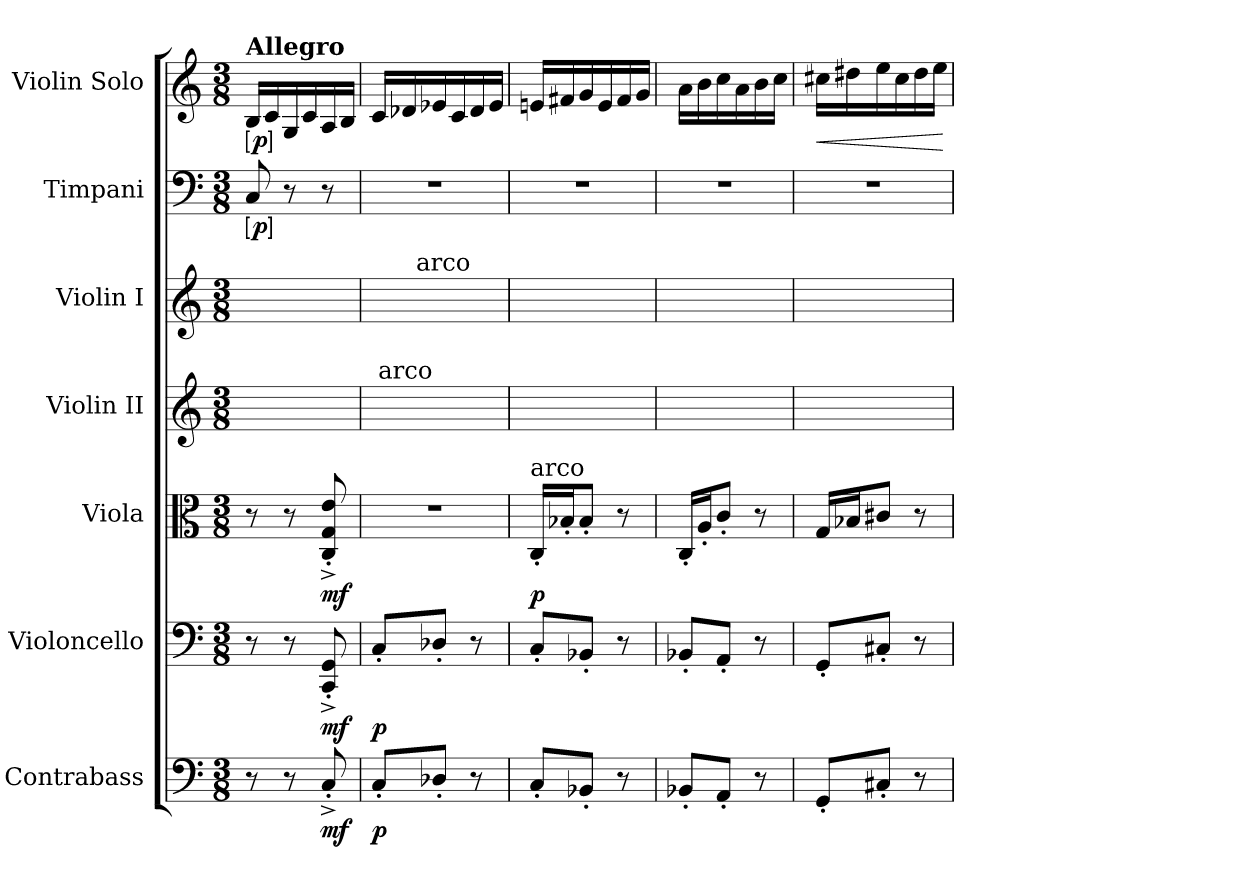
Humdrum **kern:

**kern	**dynam	**kern	**dynam	**kern	**dynam	**kern	**kern	**kern	**dynam	**kern	**dynam
*part7	*part7	*part6	*part6	*part5	*part5	*part4	*part3	*part2	*part2	*part1	*part1
*staff7	*staff7	*staff6	*staff6	*staff5	*staff5	*staff4	*staff3	*staff2	*staff2	*staff1	*staff1
*I"Contrabass	*	*I"Violoncello	*	*I"Viola	*	*I"Violin II	*I"Violin I	*I"Timpani	*	*I"Violin Solo	*
*I'Cb.	*	*I'Vc.	*	*I'Vla.	*	*I'Vln. II	*I'Vln. I	*I'Timp.	*	*I'Vln. Solo	*
*clefF4	*	*clefF4	*	*clefC3	*	*clefG2	*clefG2	*clefF4	*	*clefG2	*
*ITrd7c12	*	*	*	*	*	*	*	*	*	*	*
*k[]	*	*k[]	*	*k[]	*	*k[]	*k[]	*k[]	*	*k[]	*
*M3/8	*	*M3/8	*	*M3/8	*	*M3/8	*M3/8	*M3/8	*	*M3/8	*
=1	=1	=1	=1	=1	=1	=1	=1	=1	=1	=1	=1
!	!	!	!	!	!	!	!	!	!	!LO:TX:a:B:t=Allegro	!
!	!	!	!	!	!	!	!	!	!LO:DY:ed=brack	!	!LO:DY:ed=brack
8r	.	8r	.	8r	.	8ryy	8ryy	8C	p	16BLL	p
.	.	.	.	.	.	.	.	.	.	16c	.
8r	.	8r	.	8r	.	8ryy	8ryy	8r	.	16G	.
.	.	.	.	.	.	.	.	.	.	16c	.
8CC'^	mf	8CC'^ 8GG'^	mf	8C'^ 8G'^ 8e'^	mf	8ryy	8ryy	8r	.	16A	.
.	.	.	.	.	.	.	.	.	.	16BJJ	.
=2	=2	=2	=2	=2	=2	=2	=2	=2	=2	=2	=2
8CC'L	p	8C'L	p	8%3r	.	8ryy	8ryy	8%3r	.	16cLL	.
.	.	.	.	.	.	.	.	.	.	16d-X	.
!	!	!	!	!	!	!LO:TX:a:rj:t=arco	!	!	!	!	!
8DD-X'J	.	8D-X'J	.	.	.	16ryy	8ryy	.	.	16e-X	.
.	.	.	.	.	.	16ryy	.	.	.	16c	.
!	!	!	!	!	!	!	!LO:TX:a:rj:t=arco	!	!	!	!
8r	.	8r	.	.	.	8ryy	16ryy	.	.	16d-	.
.	.	.	.	.	.	.	16ryy	.	.	16e-JJ	.
=3	=3	=3	=3	=3	=3	=3	=3	=3	=3	=3	=3
!	!	!	!	!LO:TX:a:t=arco	!	!	!	!	!	!	!
8CC'L	.	8C'L	.	16C'LL	p	8ryy	8ryy	8%3r	.	16enLL	.
.	.	.	.	16B-X'J	.	.	.	.	.	16f#X	.
8BBB-X'J	.	8BB-X'J	.	8B-'J	.	16ryy	8ryy	.	.	16g	.
.	.	.	.	.	.	16ryy	.	.	.	16e	.
8r	.	8r	.	8r	.	8ryy	16ryy	.	.	16f#	.
.	.	.	.	.	.	.	16ryy	.	.	16gJJ	.
=4	=4	=4	=4	=4	=4	=4	=4	=4	=4	=4	=4
8BBB-X'L	.	8BB-X'L	.	16C'LL	.	8ryy	8ryy	8%3r	.	16aLL	.
.	.	.	.	16A'J	.	.	.	.	.	16b	.
8AAA'J	.	8AA'J	.	8c'J	.	16ryy	8ryy	.	.	16cc	.
.	.	.	.	.	.	16ryy	.	.	.	16a	.
8r	.	8r	.	8r	.	8ryy	16ryy	.	.	16b	.
.	.	.	.	.	.	.	16ryy	.	.	16ccJJ	.
=5	=5	=5	=5	=5	=5	=5	=5	=5	=5	=5	=5
!	!	!	!	!	!	!	!	!	!	!	!LO:HP:b
8GGG'L	.	8GG'L	.	16GLL	.	8ryy	8ryy	8%3r	.	16cc#XLL	<
.	.	.	.	16B-XJ	.	.	.	.	.	16dd#X	.
8CC#X'J	.	8C#X'J	.	8c#XJ	.	16ryy	8ryy	.	.	16ee	.
.	.	.	.	.	.	16ryy	.	.	.	16cc#	.
8r	.	8r	.	8r	.	8ryy	16ryy	.	.	16dd#	.
.	.	.	.	.	.	.	16ryy	.	.	16eeJJ	.
.	.	.	.	.	.	.	.	.	.	.	[
=	=	=	=	=	=	=	=	=	=	=	=
*-	*-	*-	*-	*-	*-	*-	*-	*-	*-	*-	*-
